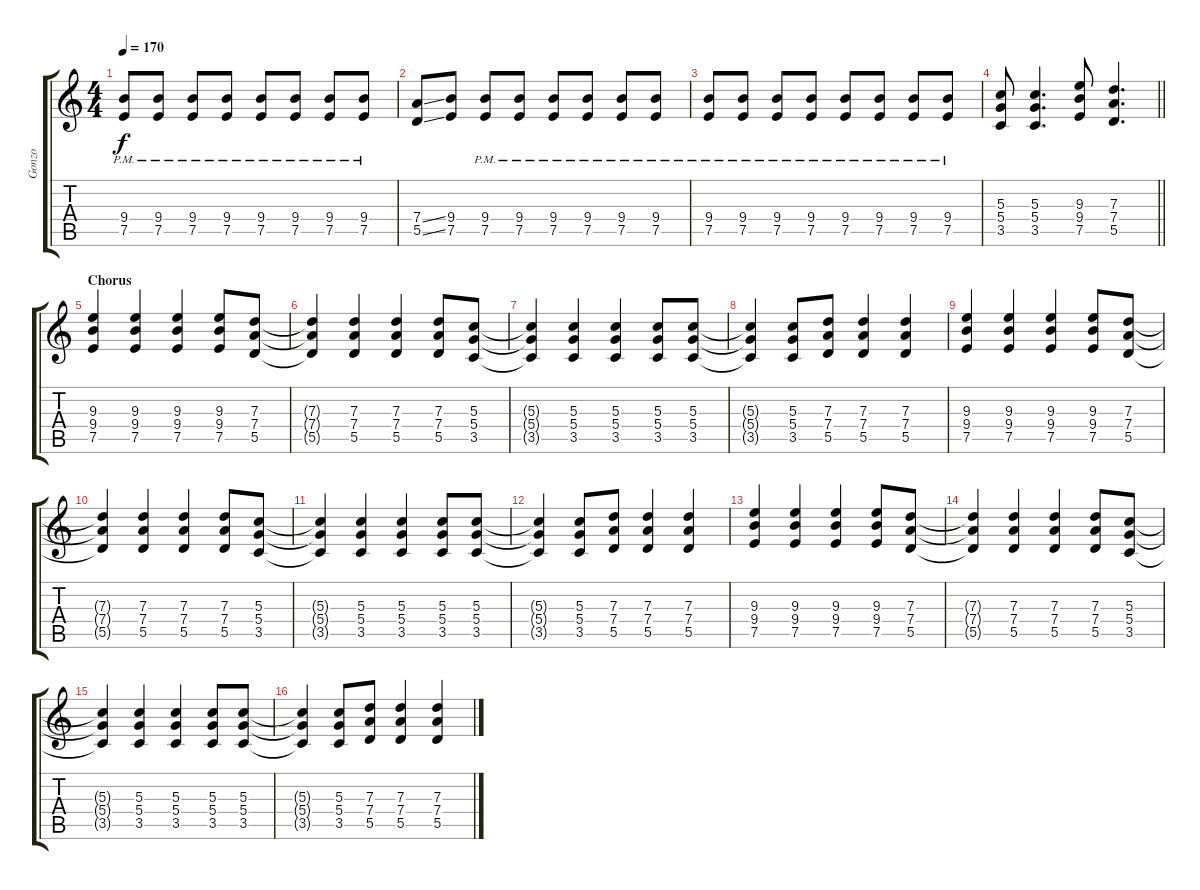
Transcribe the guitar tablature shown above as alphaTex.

\track ("Gonzo" "Gonzo") {instrument distortionguitar}
\staff {score tabs}
\tuning (E4 B3 G3 D3 A2 E2) {hide}
\ts (4 4)
\tempo 170
\clef g2
\ks c
(9.4{pm} 7.5{pm}).8{dy f} (9.4{pm} 7.5{pm}).8 (9.4{pm} 7.5{pm}).8 (9.4{pm} 7.5{pm}).8 (9.4{pm} 7.5{pm}).8 (9.4{pm} 7.5{pm}).8 (9.4{pm} 7.5{pm}).8 (9.4{pm} 7.5{pm}).8 |
(7.4{ss} 5.5{ss}).8 (9.4 7.5).8 (9.4{pm} 7.5{pm}).8 (9.4{pm} 7.5{pm}).8 (9.4{pm} 7.5{pm}).8 (9.4{pm} 7.5{pm}).8 (9.4{pm} 7.5{pm}).8 (9.4{pm} 7.5{pm}).8 |
(9.4{pm} 7.5{pm}).8 (9.4{pm} 7.5{pm}).8 (9.4{pm} 7.5{pm}).8 (9.4{pm} 7.5{pm}).8 (9.4{pm} 7.5{pm}).8 (9.4{pm} 7.5{pm}).8 (9.4{pm} 7.5{pm}).8 (9.4{pm} 7.5{pm}).8 |
\barLineRight lightlight
(5.3 5.4 3.5).8 (5.3 5.4 3.5).4{d} (9.3 9.4 7.5).8 (7.3 7.4 5.5).4{d} |
\section ("" "Chorus")
(9.3 9.4 7.5).4 (9.3 9.4 7.5).4 (9.3 9.4 7.5).4 (9.3 9.4 7.5).8 (7.3 7.4 5.5).8 |
(7.3{t} 7.4{t} 5.5{t}).4 (7.3 7.4 5.5).4 (7.3 7.4 5.5).4 (7.3 7.4 5.5).8 (5.3 5.4 3.5).8 |
(5.3{t} 5.4{t} 3.5{t}).4 (5.3 5.4 3.5).4 (5.3 5.4 3.5).4 (5.3 5.4 3.5).8 (5.3 5.4 3.5).8 |
(5.3{t} 5.4{t} 3.5{t}).4 (5.3 5.4 3.5).8 (7.3 7.4 5.5).8 (7.3 7.4 5.5).4 (7.3 7.4 5.5).4 |
(9.3 9.4 7.5).4 (9.3 9.4 7.5).4 (9.3 9.4 7.5).4 (9.3 9.4 7.5).8 (7.3 7.4 5.5).8 |
(7.3{t} 7.4{t} 5.5{t}).4 (7.3 7.4 5.5).4 (7.3 7.4 5.5).4 (7.3 7.4 5.5).8 (5.3 5.4 3.5).8 |
(5.3{t} 5.4{t} 3.5{t}).4 (5.3 5.4 3.5).4 (5.3 5.4 3.5).4 (5.3 5.4 3.5).8 (5.3 5.4 3.5).8 |
(5.3{t} 5.4{t} 3.5{t}).4 (5.3 5.4 3.5).8 (7.3 7.4 5.5).8 (7.3 7.4 5.5).4 (7.3 7.4 5.5).4 |
(9.3 9.4 7.5).4 (9.3 9.4 7.5).4 (9.3 9.4 7.5).4 (9.3 9.4 7.5).8 (7.3 7.4 5.5).8 |
(7.3{t} 7.4{t} 5.5{t}).4 (7.3 7.4 5.5).4 (7.3 7.4 5.5).4 (7.3 7.4 5.5).8 (5.3 5.4 3.5).8 |
(5.3{t} 5.4{t} 3.5{t}).4 (5.3 5.4 3.5).4 (5.3 5.4 3.5).4 (5.3 5.4 3.5).8 (5.3 5.4 3.5).8 |
(5.3{t} 5.4{t} 3.5{t}).4 (5.3 5.4 3.5).8 (7.3 7.4 5.5).8 (7.3 7.4 5.5).4 (7.3 7.4 5.5).4
